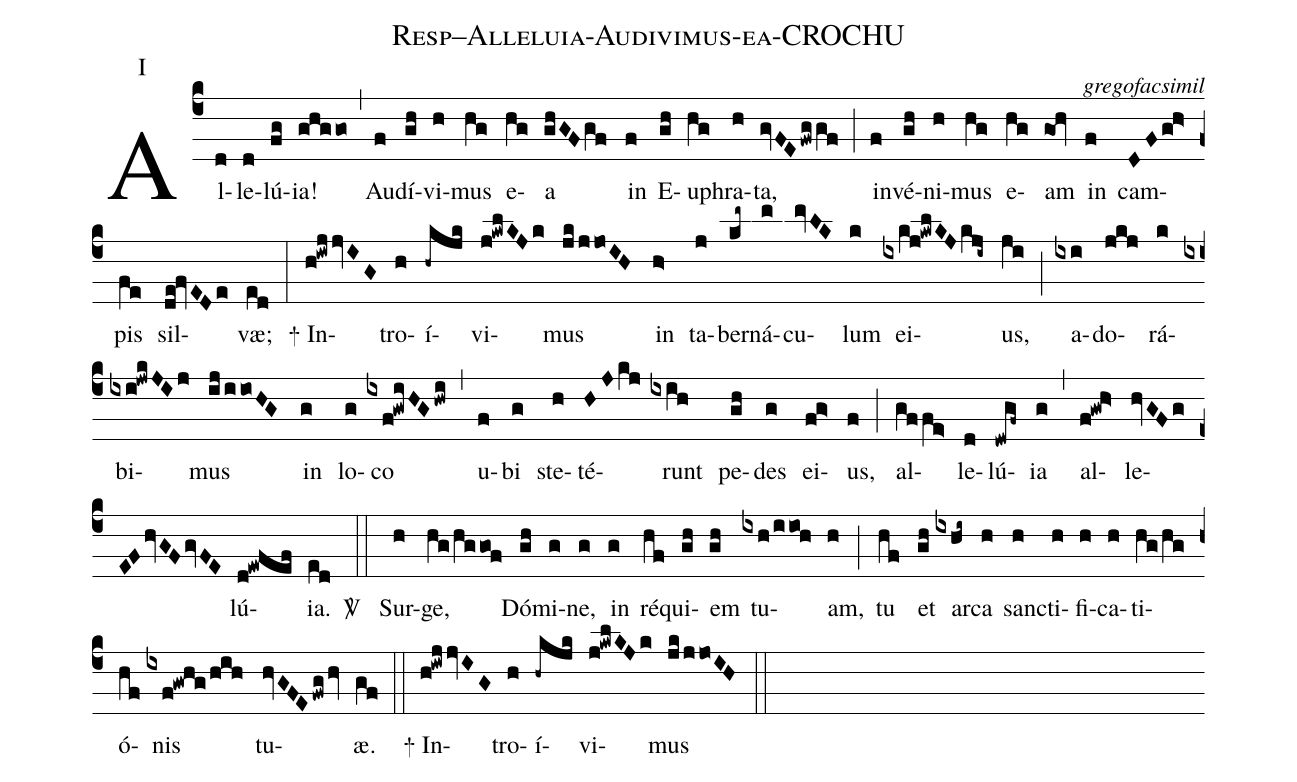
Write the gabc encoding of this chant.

name: Resp--Alleluia-Audivimus-ea-CROCHU;
commentary: gregofacsimil;
annotation: I;
%%
(c4) Al(d)le(d)lú(fg)ia!(ghggo) (,) Au(f)dí(gh)vi(h)mus(hg) e(hg)a(ghGFgf) in(f) E(gh)u(hg)phra(h)ta,(gvFEfwggf) (;) in(f)vé(gh)ni(h)mus(hg) e(hg)am(gOh) in(f) cam(DFgh>)pis(fe) sil(de!fvEDe)væ;(ed) (:)
+ In(h!iwjjvIG)tro(h)í(-hkjk)vi(j!kwlKJk)mus(jk/jjoIH) in(h>) ta(j)ber(km~)ná(m)cu(mvLK)lum(k) ei(ixkj!kwlKJkji~)us,(ji) (;) a(ixi)do(jkj)rá(k)bi(ixi!jwkJIj)mus(ij/iioHG) in(g) lo(g)co(ixf!gwiHGhwi) (,) u(f)bi(g) ste(h)té(HJkj)runt(ixih) pe(gh)des(g) ei(fg>)us,(f) (;) al(gffe>)le(d)lú(dwgf~)ia(g) (,) al(f!gwh>)le(hvGFgEFhvGFgvFE)lú(d!ewfef)ia.(ed)
<sp>V/</sp> (::) Sur(h)ge,(hg/hggof) Dó(gh)mi(g)ne,(g) in(g) ré(hf)qui(gh)em(gh) tu(ixh/iioh)am,(h) (;) tu(hf) et(gh) ar(ixhi~)ca(h) san(h)cti(h)fi(h)ca(h)ti(hg/hg)ó(hf)nis(ixf!gwhg/hih) tu(hvGFEfwg/hv)æ.(gf) (::)
+ In(h!iwjjvIG)tro(h)í(-hkjk)vi(j!kwlKJk)mus(jk/jjoIH) (::)
